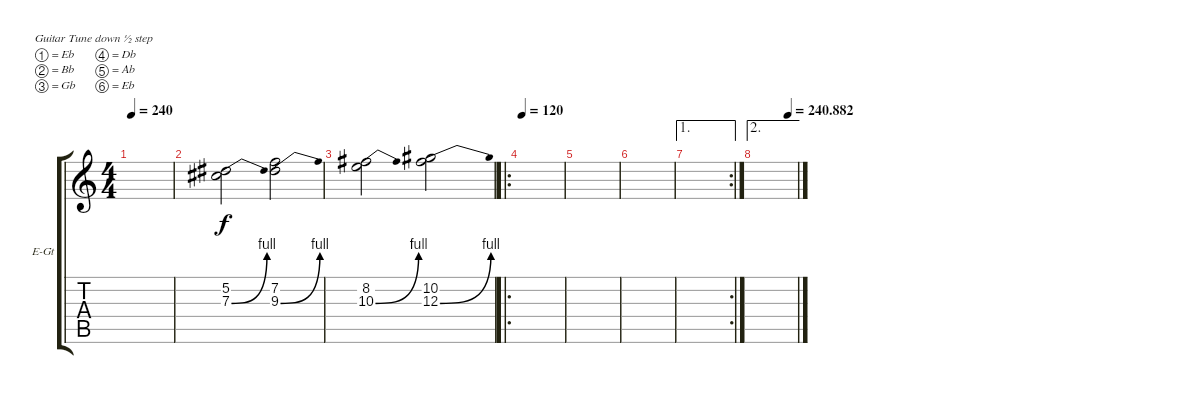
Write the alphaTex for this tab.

\defaultSystemsLayout 4
\bracketExtendMode groupsimilarinstruments
\firstSystemTrackNameOrientation horizontal
\otherSystemsTrackNameOrientation horizontal
\track ("Additional Guitar" "E-Gt") {instrument distortionguitar}
\staff {score tabs}
\tuning (Eb4 Bb3 Gb3 Db3 Ab2 Eb2)
\ts (4 4)
\tempo 240
\clef g2
\scale
0.333333
\ks c
|
\scale
0.333333 (7.3{be (bend 0 0 15 4)} 5.2).2 (9.3{be (bend 0 0 15 4)} 7.2).2 |
\scale
0.333333 (10.3{be (bend 0 0 15 4)} 8.2).2 (12.3{be (bend 0 0 15 4)} 10.2).2 |
\ro
\tempo 120
\scale
0.333333 |
\scale
0.333333 |
\scale
0.333333 |
\ae 1
\rc 2
|
\ae 2
\tempo (240.882 0.787402)
